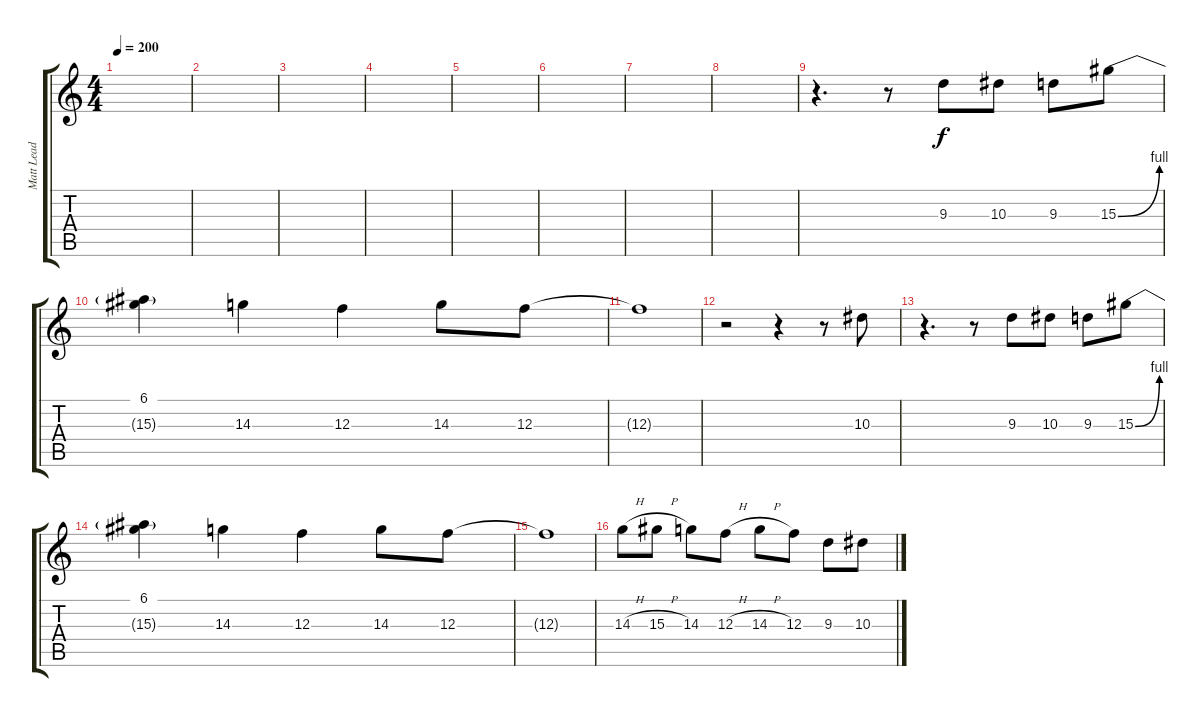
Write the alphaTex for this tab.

\track ("Matt Lead" "Matt Lead") {instrument distortionguitar}
\staff {score tabs}
\tuning (D4 A3 F3 C3 G2 C2) {hide}
\ts (4 4)
\tempo 200
\clef g2
\ks c
|
|
|
|
|
|
|
|
r.4{d} r.8 9.3.8 10.3.8 9.3.8 15.3{be (bend 0 0 60 4)}.8 |
(6.1 15.3{t}).4 14.3.4 12.3.4 14.3.8 12.3.8 |
12.3{t}.1 |
r.2 r.4 r.8 10.3.8 |
r.4{d} r.8 9.3.8 10.3.8 9.3.8 15.3{be (bend 0 0 60 4)}.8 |
(6.1 15.3{t}).4 14.3.4 12.3.4 14.3.8 12.3.8 |
12.3{t}.1 |
14.3{h}.8 15.3{h}.8 14.3.8 12.3{h}.8 14.3{h}.8 12.3.8 9.3.8 10.3.8
